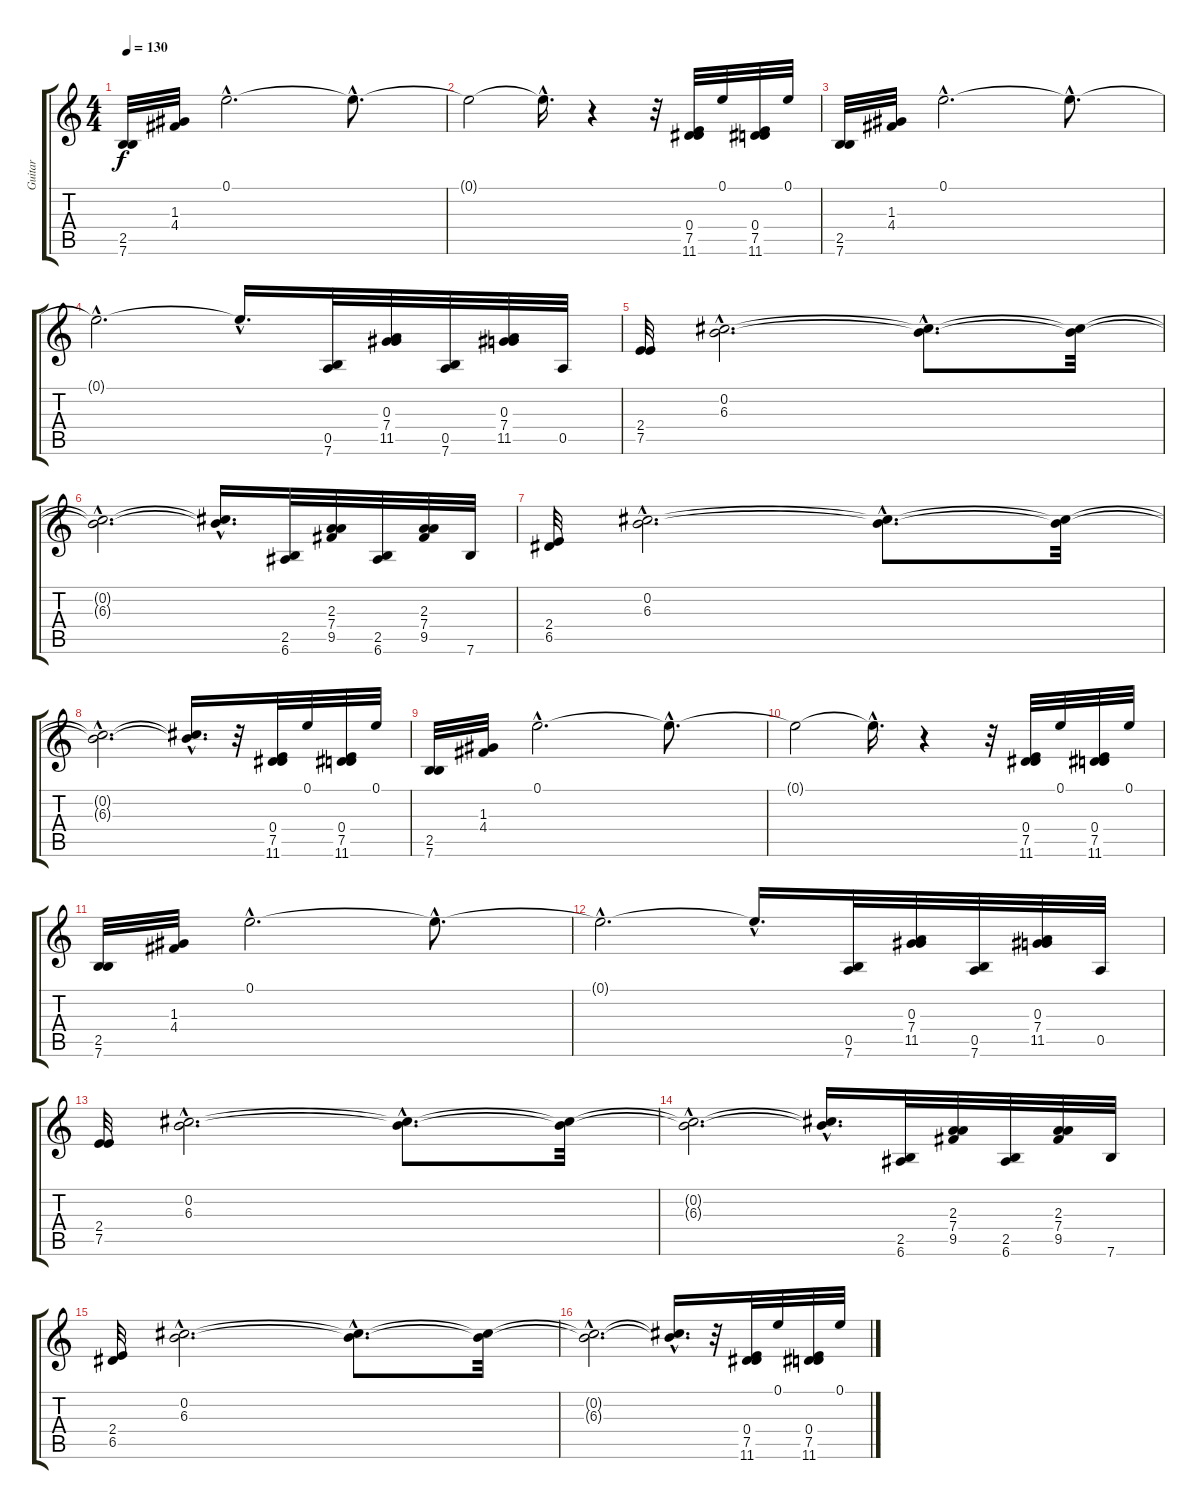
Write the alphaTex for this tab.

\track ("Guitar" "Guitar") {instrument distortionguitar}
\staff {score tabs}
\tuning (E4 B3 G3 D3 A2 E2) {hide}
\ts (4 4)
\tempo 130
\clef g2
\ks c
(2.5 7.6).32{dy f} (1.3 4.4).32 0.1{hac}.2{d} 0.1{hac t}.8{d} |
0.1{t}.2 0.1{hac t}.16{d} r.4 r.32 (0.4 7.5 11.6).32 0.1.32 (0.4 7.5 11.6).32 0.1.32 |
(2.5 7.6).32 (1.3 4.4).32 0.1{hac}.2{d} 0.1{hac t}.8{d} |
0.1{hac t}.2{d} 0.1{hac t}.16{d} (0.5 7.6).32 (0.3 7.4 11.5).32 (0.5 7.6).32 (0.3 7.4 11.5).32 0.5.32 |
(2.4 7.5).32 (0.2{hac} 6.3{hac}).2{d} (0.2{hac t} 6.3{hac t}).8{d} (0.2{t} 6.3{t}).32 |
(0.2{hac t} 6.3{hac t}).2{d} (0.2{hac t} 6.3{hac t}).16{d} (2.5 6.6).32 (2.3 7.4 9.5).32 (2.5 6.6).32 (2.3 7.4 9.5).32 7.6.32 |
(2.4 6.5).32 (0.2{hac} 6.3{hac}).2{d} (0.2{hac t} 6.3{hac t}).8{d} (0.2{t} 6.3{t}).32 |
(0.2{hac t} 6.3{hac t}).2{d} (0.2{hac t} 6.3{hac t}).16{d} r.32 (0.4 7.5 11.6).32 0.1.32 (0.4 7.5 11.6).32 0.1.32 |
(2.5 7.6).32 (1.3 4.4).32 0.1{hac}.2{d} 0.1{hac t}.8{d} |
0.1{t}.2 0.1{hac t}.16{d} r.4 r.32 (0.4 7.5 11.6).32 0.1.32 (0.4 7.5 11.6).32 0.1.32 |
(2.5 7.6).32 (1.3 4.4).32 0.1{hac}.2{d} 0.1{hac t}.8{d} |
0.1{hac t}.2{d} 0.1{hac t}.16{d} (0.5 7.6).32 (0.3 7.4 11.5).32 (0.5 7.6).32 (0.3 7.4 11.5).32 0.5.32 |
(2.4 7.5).32 (0.2{hac} 6.3{hac}).2{d} (0.2{hac t} 6.3{hac t}).8{d} (0.2{t} 6.3{t}).32 |
(0.2{hac t} 6.3{hac t}).2{d} (0.2{hac t} 6.3{hac t}).16{d} (2.5 6.6).32 (2.3 7.4 9.5).32 (2.5 6.6).32 (2.3 7.4 9.5).32 7.6.32 |
(2.4 6.5).32 (0.2{hac} 6.3{hac}).2{d} (0.2{hac t} 6.3{hac t}).8{d} (0.2{t} 6.3{t}).32 |
(0.2{hac t} 6.3{hac t}).2{d} (0.2{hac t} 6.3{hac t}).16{d} r.32 (0.4 7.5 11.6).32 0.1.32 (0.4 7.5 11.6).32 0.1.32
